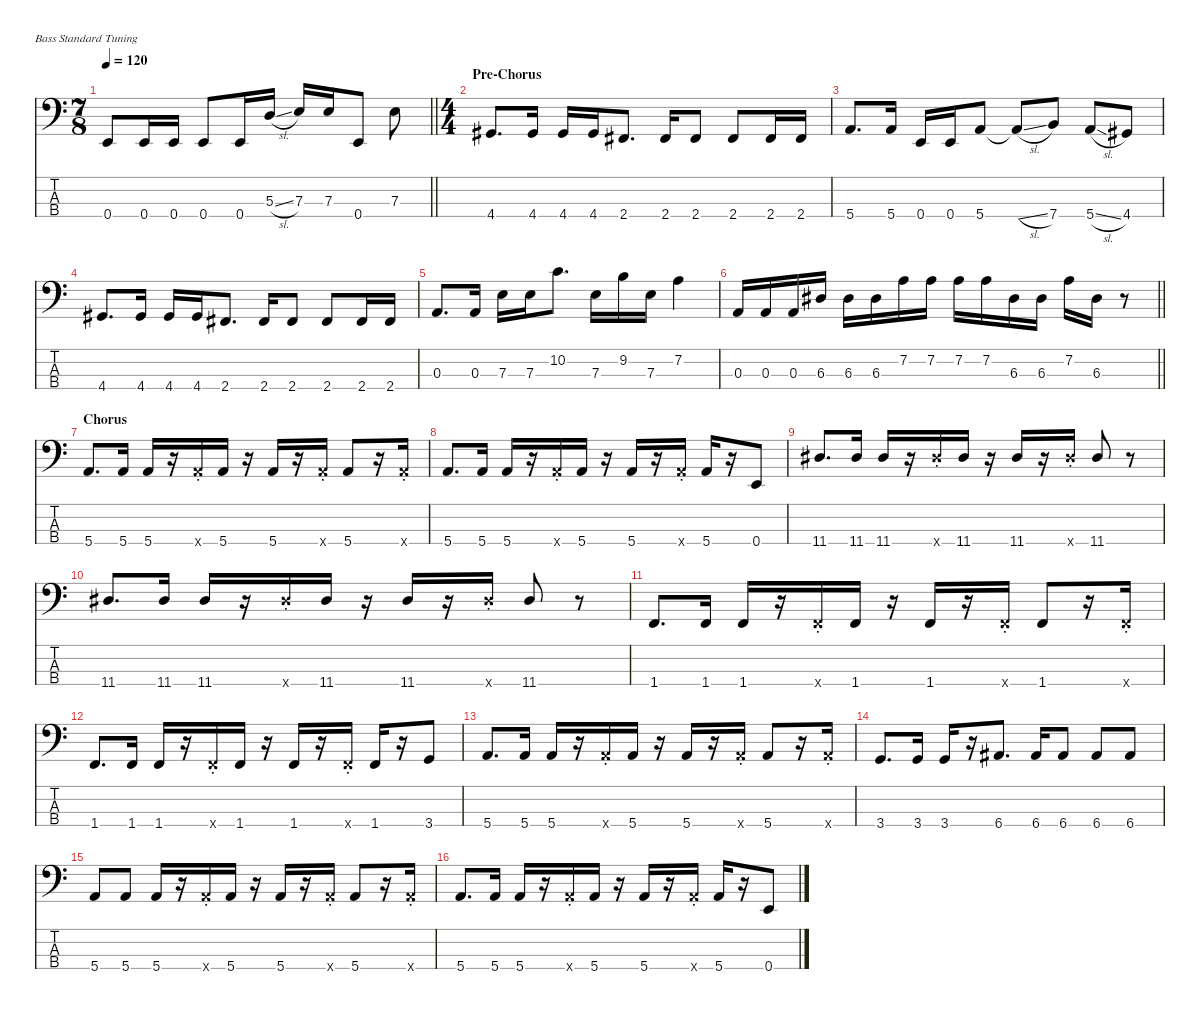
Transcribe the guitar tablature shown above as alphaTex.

\defaultSystemsLayout 4
\hideDynamics
\bracketExtendMode nobrackets
\singleTrackTrackNamePolicy hidden
\multiTrackTrackNamePolicy hidden
\firstSystemTrackNameMode fullname
\firstSystemTrackNameOrientation horizontal
\otherSystemsTrackNameOrientation horizontal
\track ("Martin Mendez - Bass" "el.bs.") {instrument electricbassfinger}
\staff {score tabs}
\tuning (G2 D2 A1 E1)
\ts (7 8)
\beaming (8 2 2 2 2)
\tempo 120
\clef f4
\barLineRight lightlight
\ks c
0.4.8{dy ff beam Up} 0.4.16{beam Up} 0.4.16{beam Up} 0.4.8{beam Up} 0.4.16{beam Up} 5.3{sl}.16{beam Up} 7.3.16{beam Up} 7.3.16{beam Up} 0.4.8{beam Up} 7.3.8{beam Down} |
\ts (4 4)
\beaming (8 2 2 2 2)
\section ("" "Pre-Chorus")
4.4{acc #}.8{d beam Up} 4.4{acc #}.16{beam Up} 4.4{acc #}.16{beam Up} 4.4{acc #}.16{beam Up} 2.4{acc #}.8{d beam Up} 2.4{acc #}.16{beam Up} 2.4{acc #}.8{beam Up} 2.4{acc #}.8{beam Up} 2.4{acc #}.16{beam Up} 2.4{acc #}.16{beam Up} |
5.4.8{d beam Up} 5.4.16{beam Up} 0.4.16{beam Up} 0.4.16{beam Up} 5.4.8{beam Up} 5.4{sl t}.8{dy f beam Up} 7.4.8{dy ff beam Up} 5.4{sl}.8{beam Up} 4.4{acc #}.8{beam Up} |
4.4{acc #}.8{d beam Up} 4.4{acc #}.16{beam Up} 4.4{acc #}.16{beam Up} 4.4{acc #}.16{beam Up} 2.4{acc #}.8{d beam Up} 2.4{acc #}.16{beam Up} 2.4{acc #}.8{beam Up} 2.4{acc #}.8{beam Up} 2.4{acc #}.16{beam Up} 2.4{acc #}.16{beam Up} |
0.3.8{d beam Up} 0.3.16{beam Up} 7.3.16{dy f beam Down} 7.3.16{beam Down} 10.2.8{d beam Down} 7.3.16{beam Down} 9.2.16{beam Down} 7.3.16{beam Down} 7.2.4{beam Down} |
\barLineRight lightlight
0.3.16{dy ff beam Up} 0.3.16{beam Up} 0.3.16{beam Up} 6.3{acc #}.16{beam Up} 6.3{acc #}.16{beam Down} 6.3{acc #}.16{beam Down} 7.2.16{dy f beam Down} 7.2.16{beam Down} 7.2.16{beam Down} 7.2.16{beam Down} 6.3{acc #}.16{dy ff beam Down} 6.3{acc #}.16{beam Down} 7.2.16{dy f beam Down} 6.3{acc #}.16{dy ff beam Down} r.8{beam Down} |
\section ("" "Chorus")
5.4.8{d beam Up} 5.4.16{beam Up} 5.4.16{beam Up} r.16{beam Up} 5.4{st x}.16{beam Up} 5.4.16{beam Up} r.16{beam Up} 5.4.16{beam Up} r.16{beam Up} 5.4{st x}.16{beam Up} 5.4.8{beam Up} r.16{beam Up} 5.4{st x}.16{beam Up} |
5.4.8{d beam Up} 5.4.16{beam Up} 5.4.16{beam Up} r.16{beam Up} 5.4{st x}.16{beam Up} 5.4.16{beam Up} r.16{beam Up} 5.4.16{beam Up} r.16{beam Up} 5.4{st x}.16{beam Up} 5.4.16{beam Up} r.16{beam Up} 0.4.8{beam Up} |
11.4{acc #}.8{d beam Up} 11.4{acc #}.16{beam Up} 11.4{acc #}.16{beam Up} r.16{beam Up} 11.4{st x acc #}.16{beam Up} 11.4{acc #}.16{beam Up} r.16{beam Up} 11.4{acc #}.16{beam Up} r.16{beam Up} 11.4{st x acc #}.16{beam Up} 11.4{acc #}.8{beam Up} r.8{beam Up} |
11.4{acc #}.8{d beam Up} 11.4{acc #}.16{beam Up} 11.4{acc #}.16{beam Up} r.16{beam Up} 11.4{st x acc #}.16{beam Up} 11.4{acc #}.16{beam Up} r.16{beam Up} 11.4{acc #}.16{beam Up} r.16{beam Up} 11.4{st x acc #}.16{beam Up} 11.4{acc #}.8{beam Up} r.8{beam Up} |
1.4.8{d beam Up} 1.4.16{beam Up} 1.4.16{beam Up} r.16{beam Up} 1.4{st x}.16{beam Up} 1.4.16{beam Up} r.16{beam Up} 1.4.16{beam Up} r.16{beam Up} 1.4{st x}.16{beam Up} 1.4.8{beam Up} r.16{beam Up} 1.4{st x}.16{beam Up} |
1.4.8{d beam Up} 1.4.16{beam Up} 1.4.16{beam Up} r.16{beam Up} 1.4{st x}.16{beam Up} 1.4.16{beam Up} r.16{beam Up} 1.4.16{beam Up} r.16{beam Up} 1.4{st x}.16{beam Up} 1.4.16{beam Up} r.16{beam Up} 3.4.8{beam Up} |
5.4.8{d beam Up} 5.4.16{beam Up} 5.4.16{beam Up} r.16{beam Up} 5.4{st x}.16{beam Up} 5.4.16{beam Up} r.16{beam Up} 5.4.16{beam Up} r.16{beam Up} 5.4{st x}.16{beam Up} 5.4.8{beam Up} r.16{beam Up} 5.4{st x}.16{beam Up} |
3.4.8{d beam Up} 3.4.16{beam Up} 3.4.16{beam Up} r.16{beam Up} 6.4{acc #}.8{d beam Up} 6.4{acc #}.16{beam Up} 6.4{acc #}.8{beam Up} 6.4{acc #}.8{beam Up} 6.4{acc #}.8{beam Up} |
5.4.8{beam Up} 5.4.8{beam Up} 5.4.16{beam Up} r.16{beam Up} 5.4{st x}.16{beam Up} 5.4.16{beam Up} r.16{beam Up} 5.4.16{beam Up} r.16{beam Up} 5.4{st x}.16{beam Up} 5.4.8{beam Up} r.16{beam Up} 5.4{st x}.16{beam Up} |
5.4.8{d beam Up} 5.4.16{beam Up} 5.4.16{beam Up} r.16{beam Up} 5.4{st x}.16{beam Up} 5.4.16{beam Up} r.16{beam Up} 5.4.16{beam Up} r.16{beam Up} 5.4{st x}.16{beam Up} 5.4.16{beam Up} r.16{beam Up} 0.4.8{beam Up}
